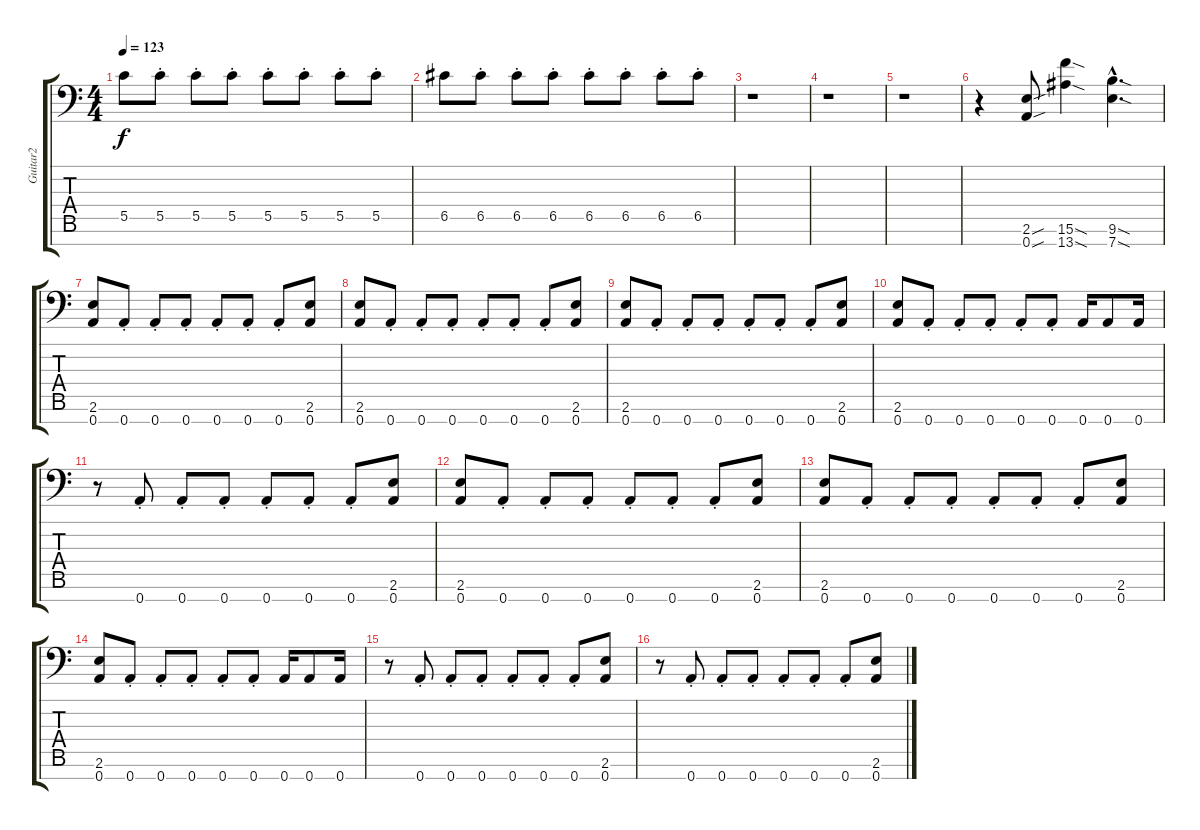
\track ("Guitar2" "Guitar2") {instrument distortionguitar}
\staff {score tabs}
\tuning (D4 A3 F3 C3 G2 D2 A1) {hide}
\ts (4 4)
\tempo 123
\clef f4
\ks c
5.5.8{dy f} 5.5{st}.8 5.5{st}.8 5.5{st}.8 5.5{st}.8 5.5{st}.8 5.5{st}.8 5.5{st}.8 |
6.5.8 6.5{st}.8 6.5{st}.8 6.5{st}.8 6.5{st}.8 6.5{st}.8 6.5{st}.8 6.5{st}.8 |
r.1 |
r.1 |
r.1 |
r.4 (2.6{sou} 0.7{sou}).8 (15.6{sod} 13.7{sod}).4 (9.6{sod hac} 7.7{sod hac}).4{d} |
(2.6 0.7).8 0.7{st}.8 0.7{st}.8 0.7{st}.8 0.7{st}.8 0.7{st}.8 0.7{st}.8 (2.6 0.7).8 |
(2.6 0.7).8 0.7{st}.8 0.7{st}.8 0.7{st}.8 0.7{st}.8 0.7{st}.8 0.7{st}.8 (2.6 0.7).8 |
(2.6 0.7).8 0.7{st}.8 0.7{st}.8 0.7{st}.8 0.7{st}.8 0.7{st}.8 0.7{st}.8 (2.6 0.7).8 |
(2.6 0.7).8 0.7{st}.8 0.7{st}.8 0.7{st}.8 0.7{st}.8 0.7{st}.8 0.7.16 0.7.8 0.7.16 |
r.8 0.7{st}.8 0.7{st}.8 0.7{st}.8 0.7{st}.8 0.7{st}.8 0.7{st}.8 (2.6 0.7).8 |
(2.6 0.7).8 0.7{st}.8 0.7{st}.8 0.7{st}.8 0.7{st}.8 0.7{st}.8 0.7{st}.8 (2.6 0.7).8 |
(2.6 0.7).8 0.7{st}.8 0.7{st}.8 0.7{st}.8 0.7{st}.8 0.7{st}.8 0.7{st}.8 (2.6 0.7).8 |
(2.6 0.7).8 0.7{st}.8 0.7{st}.8 0.7{st}.8 0.7{st}.8 0.7{st}.8 0.7.16 0.7.8 0.7.16 |
r.8 0.7{st}.8 0.7{st}.8 0.7{st}.8 0.7{st}.8 0.7{st}.8 0.7{st}.8 (2.6 0.7).8 |
r.8 0.7{st}.8 0.7{st}.8 0.7{st}.8 0.7{st}.8 0.7{st}.8 0.7{st}.8 (2.6 0.7).8
